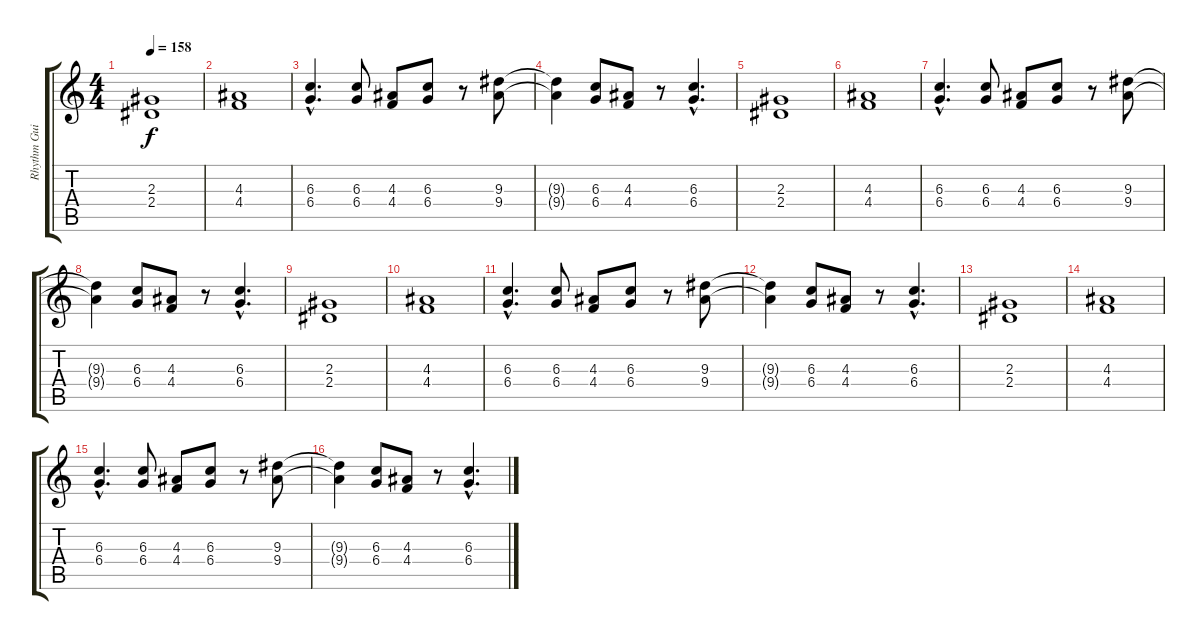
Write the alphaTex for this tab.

\track ("Rhythm Guitar (Alt. Fingering)" "Rhythm Gui") {instrument distortionguitar}
\staff {score tabs}
\tuning (Eb4 Bb3 Gb3 Db3 Ab2 Eb2) {hide}
\ts (4 4)
\tempo 158
\clef g2
\ks c
(2.3 2.4).1{dy f} |
(4.3 4.4).1 |
(6.3{hac} 6.4{hac}).4{d} (6.3 6.4).8 (4.3 4.4).8 (6.3 6.4).8 r.8 (9.3 9.4).8 |
(9.3{t} 9.4{t}).4 (6.3 6.4).8 (4.3 4.4).8 r.8 (6.3{hac} 6.4{hac}).4{d} |
(2.3 2.4).1 |
(4.3 4.4).1 |
(6.3{hac} 6.4{hac}).4{d} (6.3 6.4).8 (4.3 4.4).8 (6.3 6.4).8 r.8 (9.3 9.4).8 |
(9.3{t} 9.4{t}).4 (6.3 6.4).8 (4.3 4.4).8 r.8 (6.3{hac} 6.4{hac}).4{d} |
(2.3 2.4).1 |
(4.3 4.4).1 |
(6.3{hac} 6.4{hac}).4{d} (6.3 6.4).8 (4.3 4.4).8 (6.3 6.4).8 r.8 (9.3 9.4).8 |
(9.3{t} 9.4{t}).4 (6.3 6.4).8 (4.3 4.4).8 r.8 (6.3{hac} 6.4{hac}).4{d} |
(2.3 2.4).1 |
(4.3 4.4).1 |
(6.3{hac} 6.4{hac}).4{d} (6.3 6.4).8 (4.3 4.4).8 (6.3 6.4).8 r.8 (9.3 9.4).8 |
(9.3{t} 9.4{t}).4 (6.3 6.4).8 (4.3 4.4).8 r.8 (6.3{hac} 6.4{hac}).4{d}
